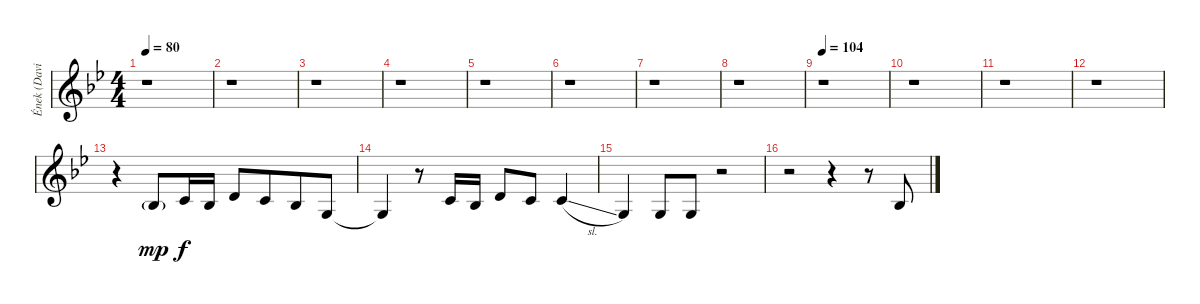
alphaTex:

\track ("Ének (David Coverdale)" "Ének (Davi") {instrument baritonesax}
\staff {score}
\tuning (E4 B3 G3 D3 A2 E2) {hide}
\ts (4 4)
\tempo 80
\clef g2
\ks bb
r.1{dy mp instrument baritonesax} |
r.1 |
r.1 |
r.1 |
r.1 |
r.1 |
r.1 |
r.1 |
\tempo 104
r.1 |
r.1 |
r.1 |
r.1 |
r.4 3.3{g}.8 1.2.16{dy f} 3.3.16 3.2.8 1.2.8{beam merge} 3.3.8 0.3.8 |
0.3{t}.4 r.8 1.2.16 3.3.16 3.2.8 1.2.8 5.3{sl}.4 |
0.3.4 0.3.8 0.3.8 r.2 |
r.2 r.4 r.8 3.3.8
